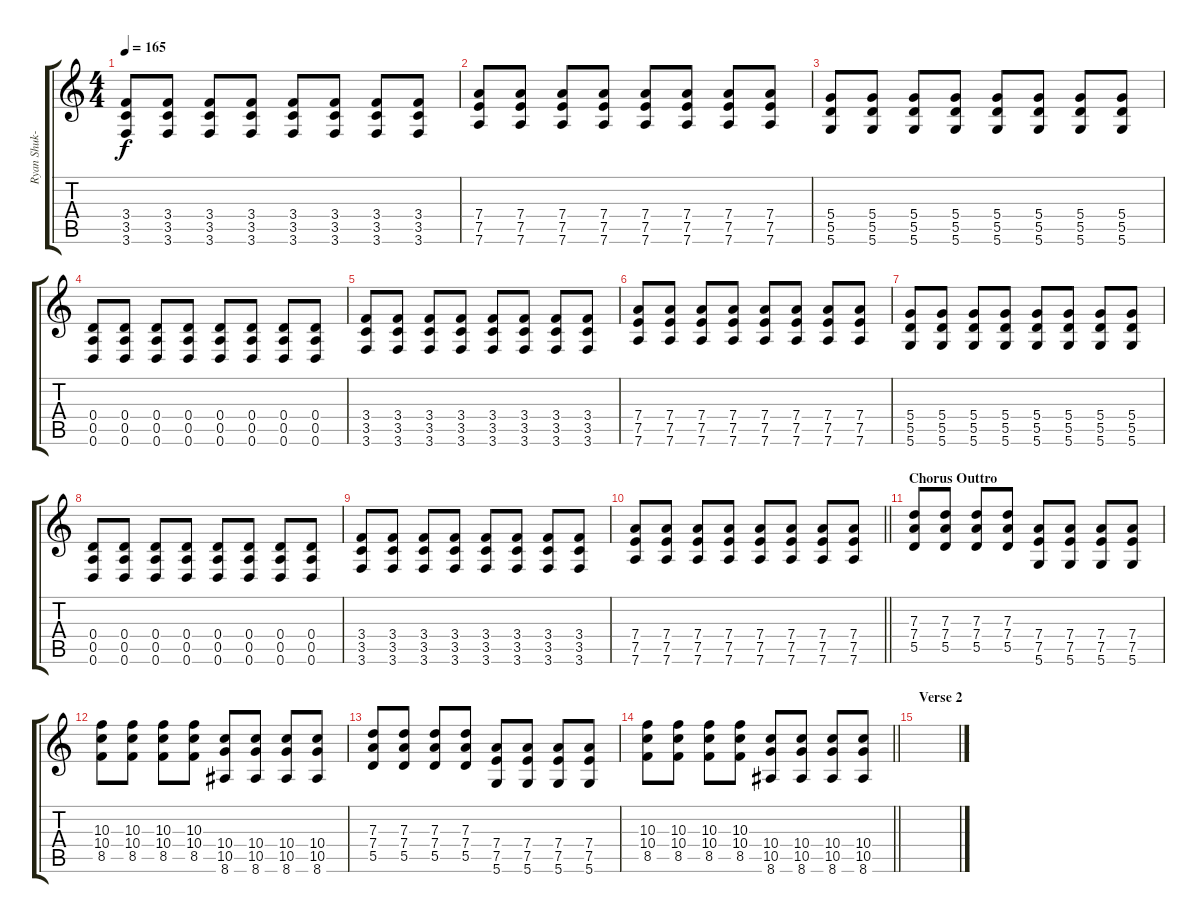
\track ("Ryan Shuk-Rhythm Guitar" "Ryan Shuk-") {instrument distortionguitar}
\staff {score tabs}
\tuning (E4 B3 G3 D3 A2 D2) {hide}
\ts (4 4)
\tempo 165
\clef g2
\ks c
(3.4 3.5 3.6).8{dy f} (3.4 3.5 3.6).8 (3.4 3.5 3.6).8 (3.4 3.5 3.6).8 (3.4 3.5 3.6).8 (3.4 3.5 3.6).8 (3.4 3.5 3.6).8 (3.4 3.5 3.6).8 |
(7.4 7.5 7.6).8 (7.4 7.5 7.6).8 (7.4 7.5 7.6).8 (7.4 7.5 7.6).8 (7.4 7.5 7.6).8 (7.4 7.5 7.6).8 (7.4 7.5 7.6).8 (7.4 7.5 7.6).8 |
(5.4 5.5 5.6).8 (5.4 5.5 5.6).8 (5.4 5.5 5.6).8 (5.4 5.5 5.6).8 (5.4 5.5 5.6).8 (5.4 5.5 5.6).8 (5.4 5.5 5.6).8 (5.4 5.5 5.6).8 |
(0.4 0.5 0.6).8 (0.4 0.5 0.6).8 (0.4 0.5 0.6).8 (0.4 0.5 0.6).8 (0.4 0.5 0.6).8 (0.4 0.5 0.6).8 (0.4 0.5 0.6).8 (0.4 0.5 0.6).8 |
(3.4 3.5 3.6).8 (3.4 3.5 3.6).8 (3.4 3.5 3.6).8 (3.4 3.5 3.6).8 (3.4 3.5 3.6).8 (3.4 3.5 3.6).8 (3.4 3.5 3.6).8 (3.4 3.5 3.6).8 |
(7.4 7.5 7.6).8 (7.4 7.5 7.6).8 (7.4 7.5 7.6).8 (7.4 7.5 7.6).8 (7.4 7.5 7.6).8 (7.4 7.5 7.6).8 (7.4 7.5 7.6).8 (7.4 7.5 7.6).8 |
(5.4 5.5 5.6).8 (5.4 5.5 5.6).8 (5.4 5.5 5.6).8 (5.4 5.5 5.6).8 (5.4 5.5 5.6).8 (5.4 5.5 5.6).8 (5.4 5.5 5.6).8 (5.4 5.5 5.6).8 |
(0.4 0.5 0.6).8 (0.4 0.5 0.6).8 (0.4 0.5 0.6).8 (0.4 0.5 0.6).8 (0.4 0.5 0.6).8 (0.4 0.5 0.6).8 (0.4 0.5 0.6).8 (0.4 0.5 0.6).8 |
(3.4 3.5 3.6).8 (3.4 3.5 3.6).8 (3.4 3.5 3.6).8 (3.4 3.5 3.6).8 (3.4 3.5 3.6).8 (3.4 3.5 3.6).8 (3.4 3.5 3.6).8 (3.4 3.5 3.6).8 |
\barLineRight lightlight
(7.4 7.5 7.6).8 (7.4 7.5 7.6).8 (7.4 7.5 7.6).8 (7.4 7.5 7.6).8 (7.4 7.5 7.6).8 (7.4 7.5 7.6).8 (7.4 7.5 7.6).8 (7.4 7.5 7.6).8 |
\section ("" "Chorus Outtro")
(7.3 7.4 5.5).8 (7.3 7.4 5.5).8 (7.3 7.4 5.5).8 (7.3 7.4 5.5).8 (7.4 7.5 5.6).8 (7.4 7.5 5.6).8 (7.4 7.5 5.6).8 (7.4 7.5 5.6).8 |
(10.3 10.4 8.5).8 (10.3 10.4 8.5).8 (10.3 10.4 8.5).8 (10.3 10.4 8.5).8 (10.4 10.5 8.6).8 (10.4 10.5 8.6).8 (10.4 10.5 8.6).8 (10.4 10.5 8.6).8 |
(7.3 7.4 5.5).8 (7.3 7.4 5.5).8 (7.3 7.4 5.5).8 (7.3 7.4 5.5).8 (7.4 7.5 5.6).8 (7.4 7.5 5.6).8 (7.4 7.5 5.6).8 (7.4 7.5 5.6).8 |
\barLineRight lightlight
(10.3 10.4 8.5).8 (10.3 10.4 8.5).8 (10.3 10.4 8.5).8 (10.3 10.4 8.5).8 (10.4 10.5 8.6).8 (10.4 10.5 8.6).8 (10.4 10.5 8.6).8 (10.4 10.5 8.6).8 |
\section ("" "Verse 2")
